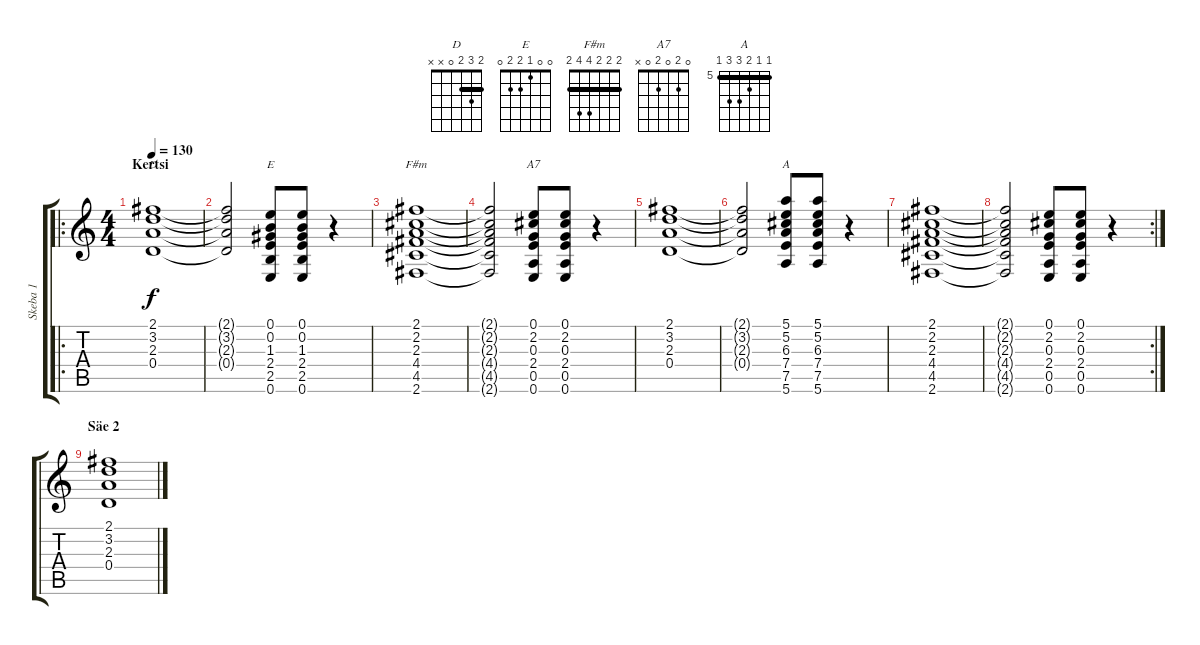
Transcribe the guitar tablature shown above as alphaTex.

\track ("Skeba 1" "Skeba 1") {instrument acousticguitarsteel}
\staff {score tabs}
\tuning (E4 B3 G3 D3 A2 E2) {hide}
\chord ("D" 2 3 2 0 x x) {barre 2}
\chord ("E" 0 0 1 2 2 0)
\chord ("F#m" 2 2 2 4 4 2) {barre 2}
\chord ("A7" 0 2 0 2 0 x)
\chord ("A" 5 5 6 7 7 5) {firstfret 5 barre 5}
\ro
\ts (4 4)
\section ("" "Kertsi")
\tempo 130
\clef g2
\ks c
(2.1 3.2 2.3 0.4).1{ch "D" dy f} |
(2.1{t} 3.2{t} 2.3{t} 0.4{t}).2 (0.1 0.2 1.3 2.4 2.5 0.6).8{ch "E"} (0.1 0.2 1.3 2.4 2.5 0.6).8 r.4 |
(2.1 2.2 2.3 4.4 4.5 2.6).1{ch "F#m"} |
(2.1{t} 2.2{t} 2.3{t} 4.4{t} 4.5{t} 2.6{t}).2 (0.1 2.2 0.3 2.4 0.5 0.6).8{ch "A7"} (0.1 2.2 0.3 2.4 0.5 0.6).8 r.4 |
(2.1 3.2 2.3 0.4).1 |
(2.1{t} 3.2{t} 2.3{t} 0.4{t}).2 (5.1 5.2 6.3 7.4 7.5 5.6).8{ch "A"} (5.1 5.2 6.3 7.4 7.5 5.6).8 r.4 |
(2.1 2.2 2.3 4.4 4.5 2.6).1 |
\rc 2
(2.1{t} 2.2{t} 2.3{t} 4.4{t} 4.5{t} 2.6{t}).2 (0.1 2.2 0.3 2.4 0.5 0.6).8 (0.1 2.2 0.3 2.4 0.5 0.6).8 r.4 |
\section ("" "Säe 2")
(2.1 3.2 2.3 0.4).1
